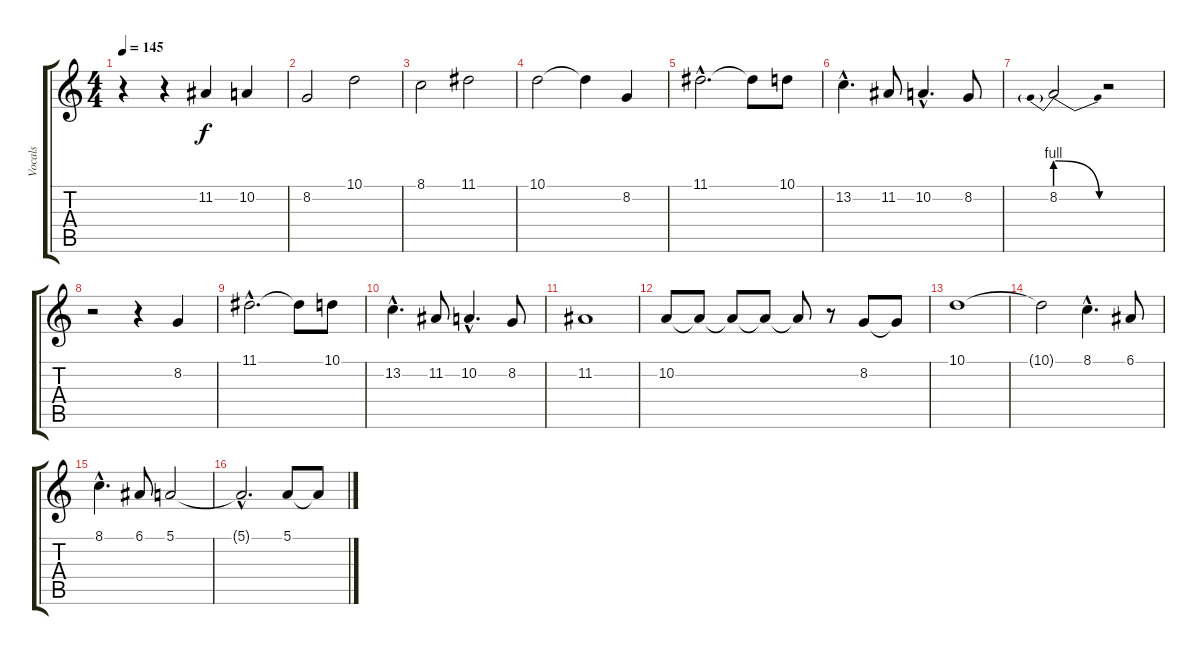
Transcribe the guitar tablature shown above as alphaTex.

\track ("Vocals" "Vocals") {instrument lead6voice}
\staff {score tabs}
\tuning (E4 B3 G3 D3 A2 E2) {hide}
\ts (4 4)
\tempo 145
\clef g2
\ks c
r.4{dy mf} r.4 11.2.4{dy f} 10.2.4 |
8.2.2 10.1.2 |
8.1.2 11.1.2 |
10.1.2 10.1{t}.4 8.2.4 |
11.1{hac}.2{d} 11.1{t}.8 10.1.8 |
13.2{hac}.4{d} 11.2.8 10.2{hac}.4{d} 8.2.8 |
8.2{be (prebendrelease 0 4 60 0)}.2 r.2 |
r.2 r.4 8.2.4 |
11.1{hac}.2{d} 11.1{t}.8 10.1.8 |
13.2{hac}.4{d} 11.2.8 10.2{hac}.4{d} 8.2.8 |
11.2.1 |
10.2.8 10.2{t}.8 10.2{t}.8 10.2{t}.8 10.2{t}.8 r.8 8.2.8 8.2{t}.8 |
10.1.1 |
10.1{t}.2 8.1{hac}.4{d} 6.1.8 |
8.1{hac}.4{d} 6.1.8 5.1.2 |
5.1{hac t}.2{d} 5.1.8 5.1{t}.8
